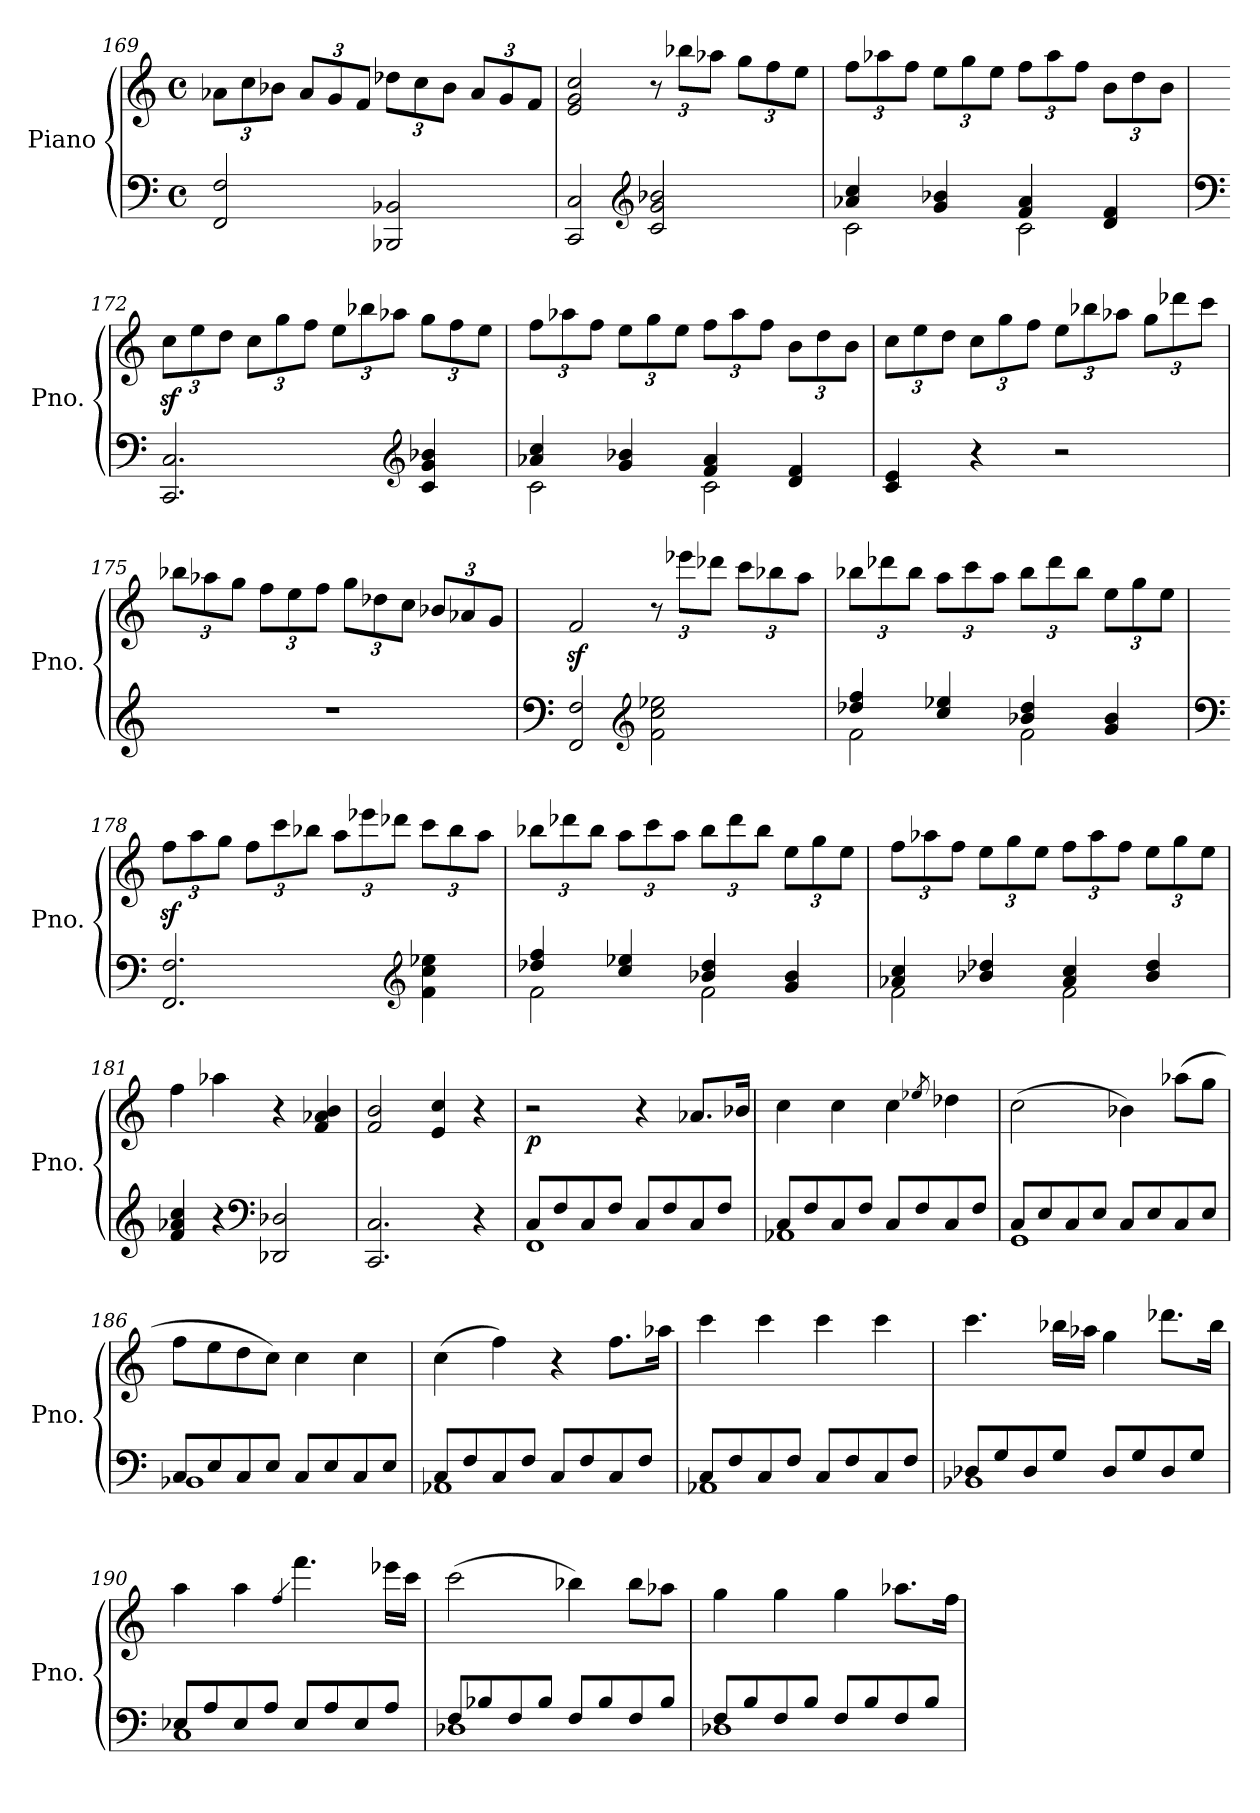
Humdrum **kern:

**kern	**kern	**dynam
*part1	*part1	*part1
*staff2	*staff1	*staff1/2
*I"Piano	*	*
*I'Pno.	*	*
*clefF4	*clefG2	*
*k[]	*k[]	*
*M4/4	*M4/4	*
*met(c)	*met(c)	*
*	*Xbrackettup	*
=169	=169	=169
2FF/ 2F/	12a-X\L	.
.	12cc\	.
.	12b-X\J	.
.	12a-/L	.
.	12g/	.
.	12f/J	.
2BBB-X/ 2BB-X/	12dd-X\L	.
.	12cc\	.
.	12b-\J	.
.	12a-/L	.
.	12g/	.
.	12f/J	.
=170	=170	=170
2CC/ 2C/	2e/ 2g/ 2cc/	.
*clefG2	*	*
2c/ 2g/ 2b-X/	12r	.
.	12bb-X\L	.
.	12aa-X\J	.
.	12gg\L	.
.	12ff\	.
.	12ee\J	.
!!LO:PB:g=z
=171	=171	=171
*^	*	*
4a-X/ 4cc/	2c\	12ff\L	.
.	.	12aa-X\	.
.	.	12ff\J	.
4g/ 4b-X/	.	12ee\L	.
.	.	12gg\	.
.	.	12ee\J	.
4f/ 4a-/	2c\	12ff\L	.
.	.	12aa-\	.
.	.	12ff\J	.
4d/ 4f/	.	12b\L	.
.	.	12dd\	.
.	.	12b\J	.
*v	*v	*	*
=172	=172	=172
*clefF4	*	*
2.CC/ 2.C/	12ccz<\L	.
.	12ee\	.
.	12dd\J	.
.	12cc\L	.
.	12gg\	.
.	12ff\J	.
.	12ee\L	.
.	12bb-X\	.
.	12aa-X\J	.
*clefG2	*	*
4c/ 4g/ 4b-X/	12gg\L	.
.	12ff\	.
.	12ee\J	.
=173	=173	=173
*^	*	*
4a-X/ 4cc/	2c\	12ff\L	.
.	.	12aa-X\	.
.	.	12ff\J	.
4g/ 4b-X/	.	12ee\L	.
.	.	12gg\	.
.	.	12ee\J	.
4f/ 4a-/	2c\	12ff\L	.
.	.	12aa-\	.
.	.	12ff\J	.
4d/ 4f/	.	12b\L	.
.	.	12dd\	.
.	.	12b\J	.
*v	*v	*	*
!!LO:LB:g=z
=174	=174	=174
4c/ 4e/	12cc\L	.
.	12ee\	.
.	12dd\J	.
4r	12cc\L	.
.	12gg\	.
.	12ff\J	.
2r	12ee\L	.
.	12bb-X\	.
.	12aa-X\J	.
.	12gg\L	.
.	12ddd-X\	.
.	12ccc\J	.
!!LO:LB:g=z
=175	=175	=175
1r	12bb-X\L	.
.	12aa-X\	.
.	12gg\J	.
.	12ff\L	.
.	12ee\	.
.	12ff\J	.
.	12gg\L	.
.	12dd-X\	.
.	12cc\J	.
.	12b-X/L	.
.	12a-X/	.
.	12g/J	.
=176	=176	=176
*clefF4	*	*
2FF/ 2F/	2fz</	.
*clefG2	*	*
2f\ 2cc\ 2ee-X\	12r	.
.	12eee-X\L	.
.	12ddd-X\J	.
.	12ccc\L	.
.	12bb-X\	.
.	12aa\J	.
=177	=177	=177
*^	*	*
4dd-X/ 4ff/	2f\	12bb-X\L	.
.	.	12ddd-X\	.
.	.	12bb-\J	.
4cc/ 4ee-X/	.	12aa\L	.
.	.	12ccc\	.
.	.	12aa\J	.
4b-X/ 4dd-/	2f\	12bb-\L	.
.	.	12ddd-\	.
.	.	12bb-\J	.
4g/ 4b-/	.	12ee\L	.
.	.	12gg\	.
.	.	12ee\J	.
*v	*v	*	*
!!LO:LB:g=z
=178	=178	=178
*clefF4	*	*
2.FF/ 2.F/	12ffz<\L	.
.	12aa\	.
.	12gg\J	.
.	12ff\L	.
.	12ccc\	.
.	12bb-X\J	.
.	12aa\L	.
.	12eee-X\	.
.	12ddd-X\J	.
*clefG2	*	*
4f\ 4cc\ 4ee-X\	12ccc\L	.
.	12bb-\	.
.	12aa\J	.
=179	=179	=179
*^	*	*
4dd-X/ 4ff/	2f\	12bb-X\L	.
.	.	12ddd-X\	.
.	.	12bb-\J	.
4cc/ 4ee-X/	.	12aa\L	.
.	.	12ccc\	.
.	.	12aa\J	.
4b-X/ 4dd-/	2f\	12bb-\L	.
.	.	12ddd-\	.
.	.	12bb-\J	.
4g/ 4b-/	.	12ee\L	.
.	.	12gg\	.
.	.	12ee\J	.
=180	=180	=180	=180
4a-X/ 4cc/	2f\	12ff\L	.
.	.	12aa-X\	.
.	.	12ff\J	.
4b-X/ 4dd-X/	.	12ee\L	.
.	.	12gg\	.
.	.	12ee\J	.
4a-/ 4cc/	2f\	12ff\L	.
.	.	12aa-\	.
.	.	12ff\J	.
4b-/ 4dd-/	.	12ee\L	.
.	.	12gg\	.
.	.	12ee\J	.
*v	*v	*	*
!!LO:LB:g=z
=181	=181	=181
4f/ 4a-X/ 4cc/	4ff\	.
4r	4aa-X\	.
*clefF4	*	*
2DD-X/ 2D-X/	4r	.
.	4f/ 4a-X/ 4b/	.
=182	=182	=182
2.CC/ 2.C/	2f/ 2b/	.
.	4e/ 4cc/	.
4r	4r	.
=183	=183	=183
*^	*	*
!	!	!	!LO:DY:b
8C/L	1FF	2r	p
8F/	.	.	.
8C/	.	.	.
8F/J	.	.	.
8C/L	.	4r	.
8F/	.	.	.
8C/	.	8.a-X/L	.
8F/J	.	.	.
.	.	16b-X/Jk	.
!!LO:LB:g=z
=184	=184	=184	=184
8C/L	1AA-X	4cc\	.
8F/	.	.	.
8C/	.	4cc\	.
8F/J	.	.	.
8C/L	.	4cc\	.
8F/	.	.	.
.	.	8qee-X/	.
8C/	.	4dd-X\	.
8F/J	.	.	.
=185	=185	=185	=185
8C/L	1GG	(2cc\	.
8E/	.	.	.
8C/	.	.	.
8E/J	.	.	.
8C/L	.	4b-X\)	.
8E/	.	.	.
8C/	.	(8aa-X\L	.
8E/J	.	8gg\J	.
=186	=186	=186	=186
8C/L	1BB-X	8ff\L	.
8E/	.	8ee\	.
8C/	.	8dd\	.
8E/J	.	8cc\J)	.
8C/L	.	4cc\	.
8E/	.	.	.
8C/	.	4cc\	.
8E/J	.	.	.
=187	=187	=187	=187
8C/L	1AA-X	(4cc\	.
8F/	.	.	.
8C/	.	4ff\)	.
8F/J	.	.	.
8C/L	.	4r	.
8F/	.	.	.
8C/	.	8.ff\L	.
8F/J	.	.	.
.	.	16aa-X\Jk	.
=188	=188	=188	=188
8C/L	1AA-X	4ccc\	.
8F/	.	.	.
8C/	.	4ccc\	.
8F/J	.	.	.
8C/L	.	4ccc\	.
8F/	.	.	.
8C/	.	4ccc\	.
8F/J	.	.	.
!!LO:PB:g=z
=189	=189	=189	=189
8D-X/L	1BB-X	4.ccc\	.
8G/	.	.	.
8D-/	.	.	.
8G/J	.	16bb-X\LL	.
.	.	16aa-X\JJ	.
8D-/L	.	4gg\	.
8G/	.	.	.
8D-/	.	8.ddd-X\L	.
8G/J	.	.	.
.	.	16bb-\Jk	.
=190	=190	=190	=190
8E-X/L	1C	4aa\	.
8A/	.	.	.
8E-/	.	4aa\	.
8A/J	.	.	.
.	.	4qff/	.
8E-/L	.	4.fff\	.
8A/	.	.	.
8E-/	.	.	.
8A/J	.	16eee-X\LL	.
.	.	16ccc\JJ	.
=191	=191	=191	=191
8F/L	1D-X	(2ccc\	.
8B-X/	.	.	.
8F/	.	.	.
8B-/J	.	.	.
8F/L	.	4bb-X\)	.
8B-/	.	.	.
8F/	.	8bb-\L	.
8B-/J	.	8aa-X\J	.
=192	=192	=192	=192
8F/L	1D-X	4gg\	.
8B/	.	.	.
8F/	.	4gg\	.
8B/J	.	.	.
8F/L	.	4gg\	.
8B/	.	.	.
8F/	.	8.aa-X\L	.
8B/J	.	.	.
.	.	16ff\Jk	.
*v	*v	*	*
=	=	=
*-	*-	*-
